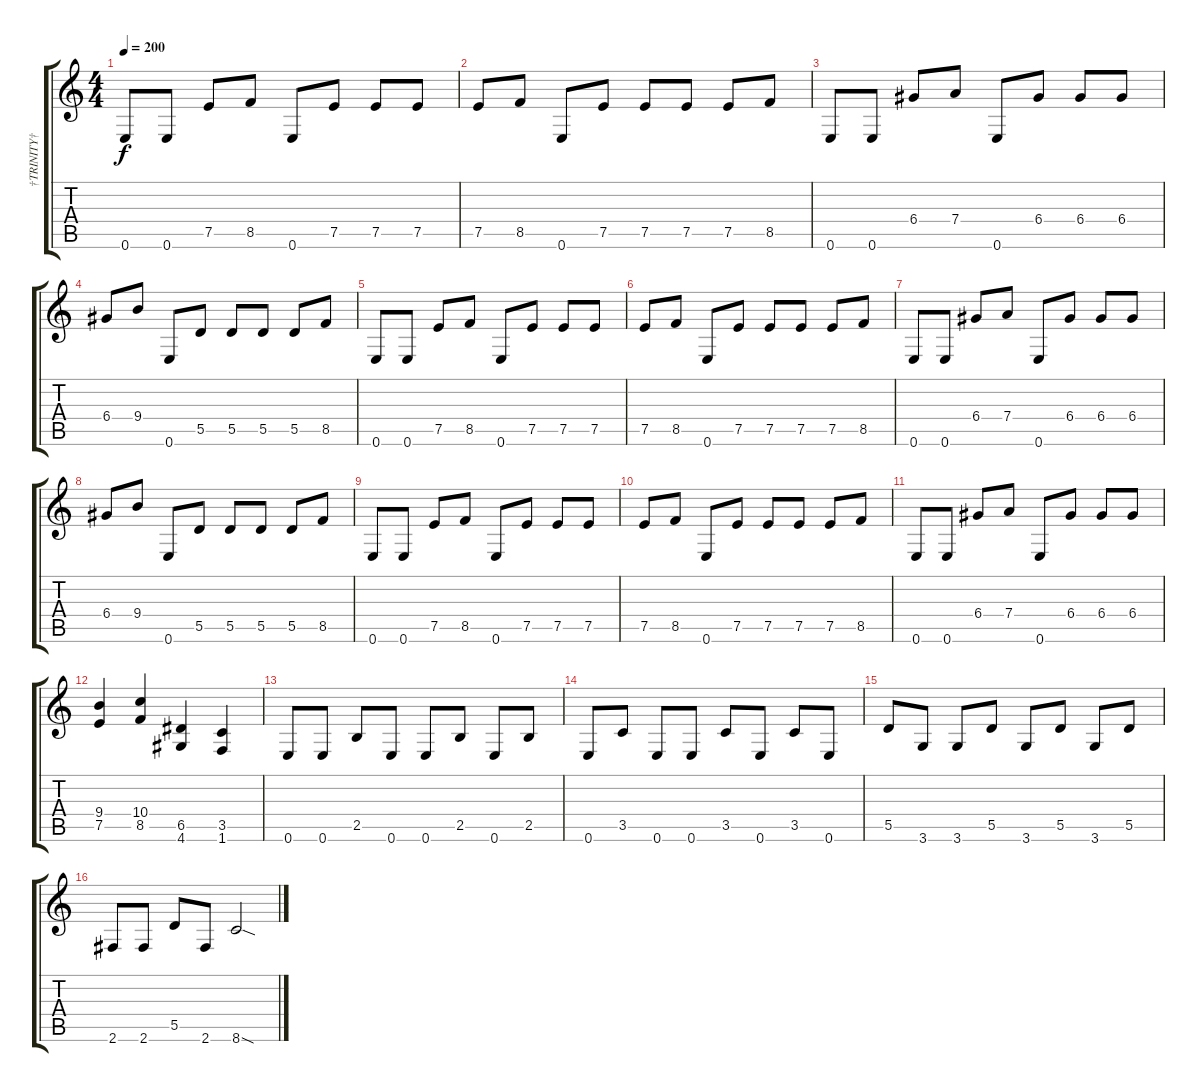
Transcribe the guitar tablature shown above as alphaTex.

\track ("†TRINITY†" "†TRINITY†") {instrument distortionguitar}
\staff {score tabs}
\tuning (E4 B3 G3 D3 A2 E2) {hide}
\ts (4 4)
\tempo 200
\clef g2
\ks c
0.6.8{dy f} 0.6.8 7.5.8 8.5.8 0.6.8 7.5.8 7.5.8 7.5.8 |
7.5.8 8.5.8 0.6.8 7.5.8 7.5.8 7.5.8 7.5.8 8.5.8 |
0.6.8 0.6.8 6.4.8 7.4.8 0.6.8 6.4.8 6.4.8 6.4.8 |
6.4.8 9.4.8 0.6.8 5.5.8 5.5.8 5.5.8 5.5.8 8.5.8 |
0.6.8 0.6.8 7.5.8 8.5.8 0.6.8 7.5.8 7.5.8 7.5.8 |
7.5.8 8.5.8 0.6.8 7.5.8 7.5.8 7.5.8 7.5.8 8.5.8 |
0.6.8 0.6.8 6.4.8 7.4.8 0.6.8 6.4.8 6.4.8 6.4.8 |
6.4.8 9.4.8 0.6.8 5.5.8 5.5.8 5.5.8 5.5.8 8.5.8 |
0.6.8 0.6.8 7.5.8 8.5.8 0.6.8 7.5.8 7.5.8 7.5.8 |
7.5.8 8.5.8 0.6.8 7.5.8 7.5.8 7.5.8 7.5.8 8.5.8 |
0.6.8 0.6.8 6.4.8 7.4.8 0.6.8 6.4.8 6.4.8 6.4.8 |
(9.4 7.5).4 (10.4 8.5).4 (6.5 4.6).4 (3.5 1.6).4 |
0.6.8 0.6.8 2.5.8 0.6.8 0.6.8 2.5.8 0.6.8 2.5.8 |
0.6.8 3.5.8 0.6.8 0.6.8 3.5.8 0.6.8 3.5.8 0.6.8 |
5.5.8 3.6.8 3.6.8 5.5.8 3.6.8 5.5.8 3.6.8 5.5.8 |
2.6.8 2.6.8 5.5.8 2.6.8 8.6{sod}.2
